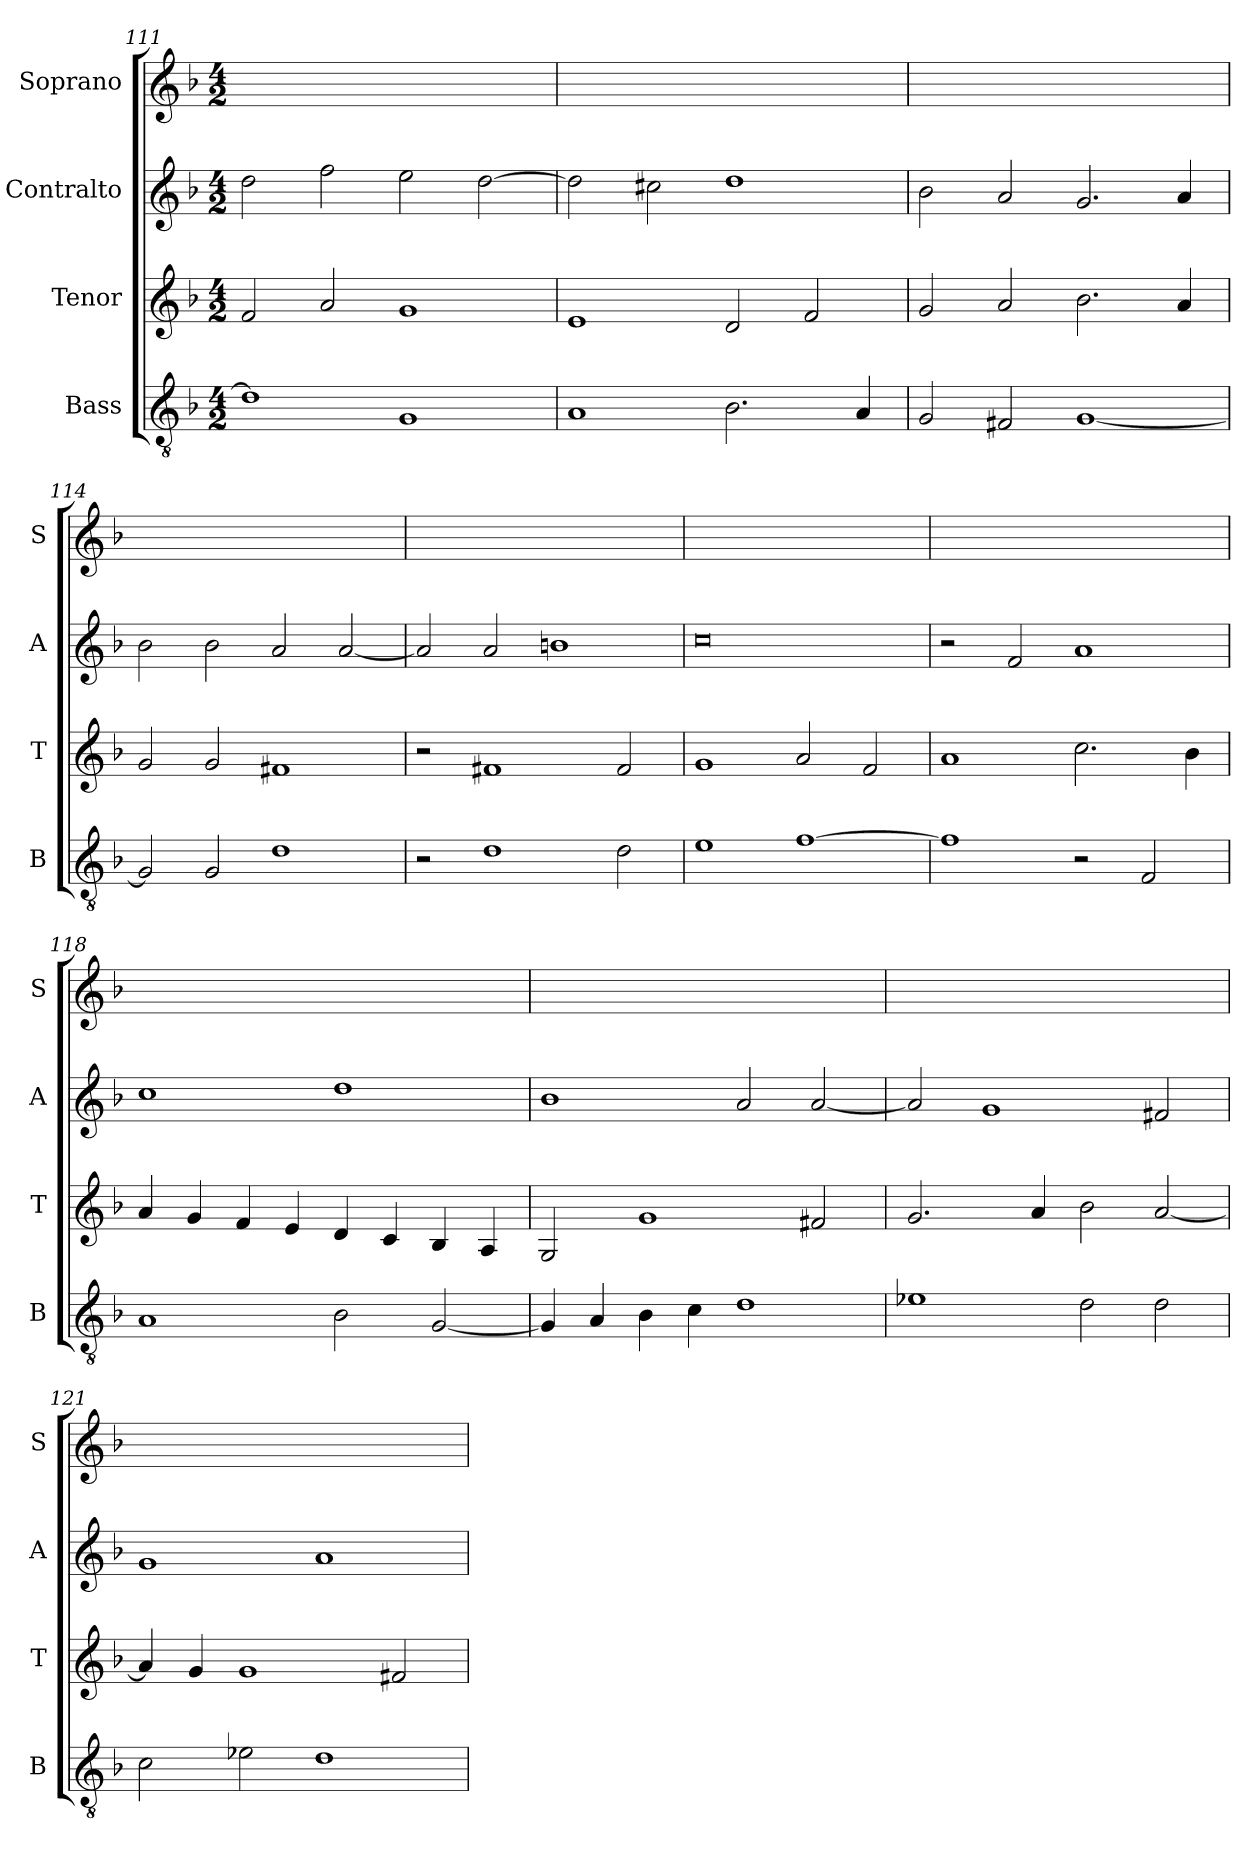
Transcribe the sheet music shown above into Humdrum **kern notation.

**kern	**kern	**kern	**kern
*part4	*part3	*part2	*part1
*staff4	*staff3	*staff2	*staff1
*I"Bass	*I"Tenor	*I"Contralto	*I"Soprano
*I'B	*I'T	*I'A	*I'S
*clefGv2	*clefG2	*clefG2	*clefG2
*k[b-]	*k[b-]	*k[b-]	*k[b-]
*G:dor	*G:dor	*G:dor	*G:dor
*M4/2	*M4/2	*M4/2	*M4/2
=111	=111	=111	=111
1d]	2f	2dd	0ryy
.	2a	2ff	.
1G	1g	2ee	.
.	.	[2dd	.
=112	=112	=112	=112
1A	1e	2dd]	0ryy
.	.	2cc#X	.
2.B-	2d	1dd	.
.	2f	.	.
4A	.	.	.
=113	=113	=113	=113
2G	2g	2b-	0ryy
2F#X	2a	2a	.
[1G	2.b-	2.g	.
.	4a	4a	.
=114	=114	=114	=114
2G]	2g	2b-	0ryy
2G	2g	2b-	.
1d	1f#X	2a	.
.	.	[2a	.
=115	=115	=115	=115
2r	2r	2a]	0ryy
1d	1f#X	2a	.
.	.	1bn	.
2d	2f#	.	.
=116	=116	=116	=116
1e	1g	0cc	0ryy
[1f	2a	.	.
.	2f	.	.
=117	=117	=117	=117
1f]	1a	2r	0ryy
.	.	2f	.
2r	2.cc	1a	.
2F	.	.	.
.	4b-	.	.
=118	=118	=118	=118
1A	4a	1cc	0ryy
.	4g	.	.
.	4f	.	.
.	4e	.	.
2B-	4d	1dd	.
.	4c	.	.
[2G	4B-	.	.
.	4A	.	.
=119	=119	=119	=119
4G]	2G	1b-	0ryy
4A	.	.	.
4B-	1g	.	.
4c	.	.	.
1d	.	2a	.
.	2f#X	[2a	.
=120	=120	=120	=120
1e-X	2.g	2a]	0ryy
.	.	1g	.
.	4a	.	.
2d	2b-	.	.
2d	[2a	2f#X	.
=121	=121	=121	=121
2c	4a]	1g	0ryy
.	4g	.	.
2e-X	1g	.	.
1d	.	1a	.
.	2f#X	.	.
=	=	=	=
*-	*-	*-	*-
